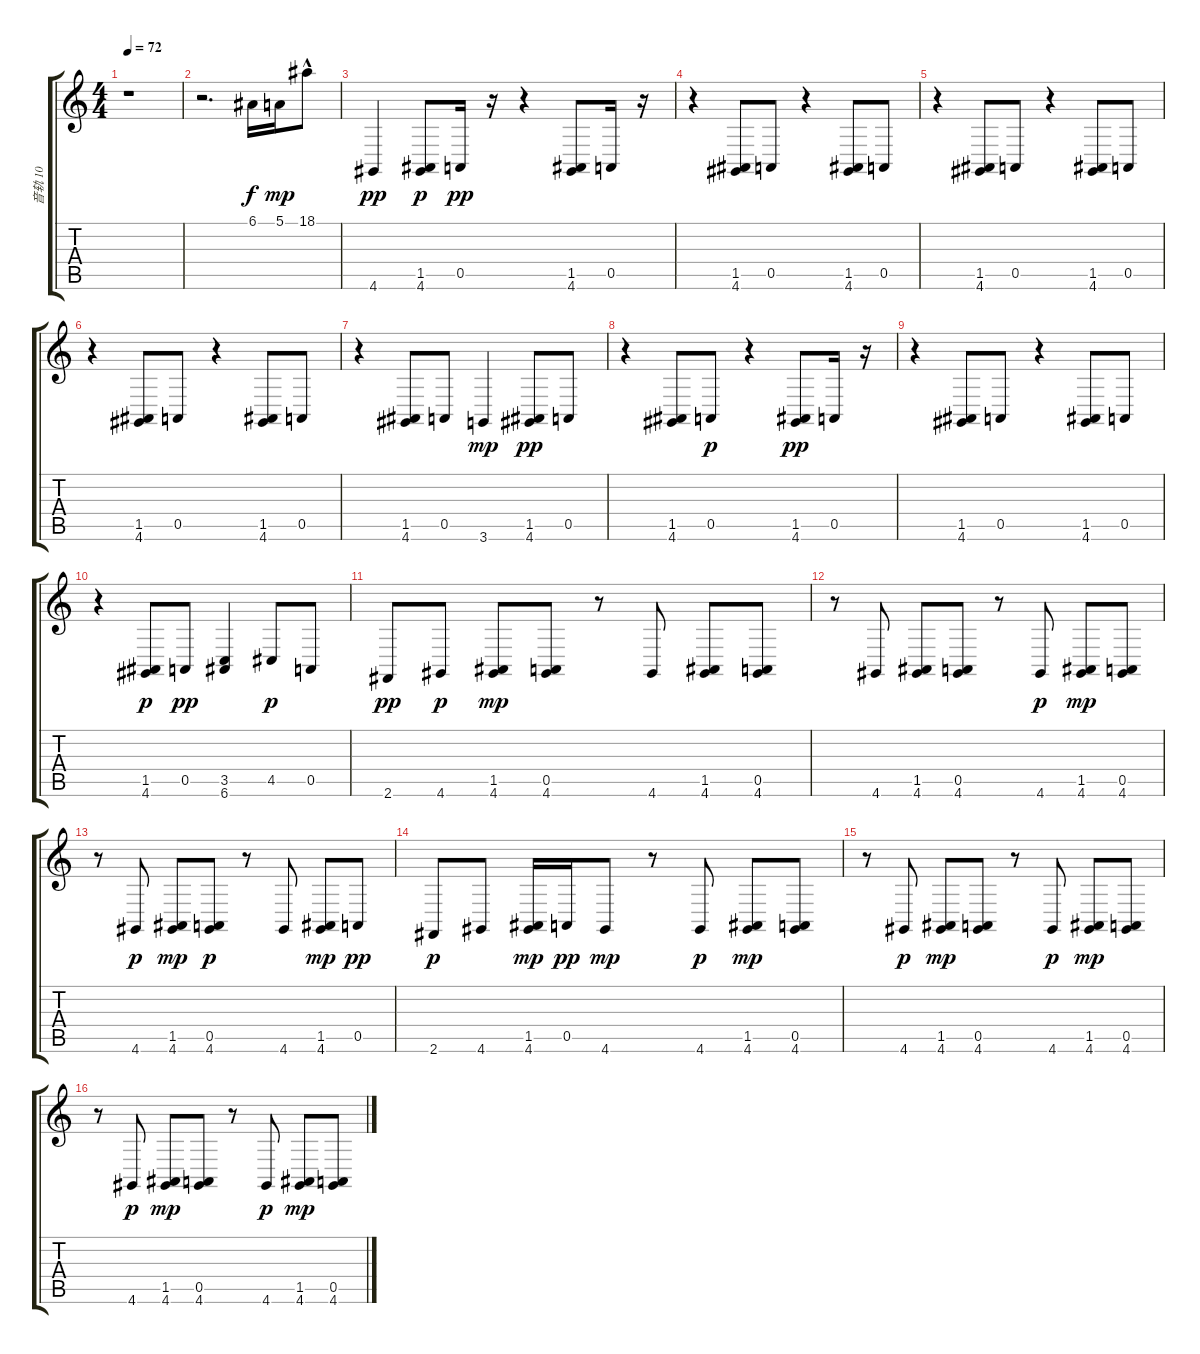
\track ("音轨 10" "音轨 10") {instrument acousticgrandpiano}
\staff {score tabs}
\tuning (E4 B3 G3 D3 A2 E2) {hide}
\ts (4 4)
\tempo 72
\clef g2
\ks c
r.1{dy f} |
r.2{d} 6.1.16{volume 6} 5.1.16{dy mp} 18.1{hac}.8 |
4.6.4{dy pp} (1.5 4.6).8{dy p} 0.5.16{dy pp} r.16 r.4 (1.5 4.6).8 0.5.16 r.16 |
r.4 (1.5 4.6).8 0.5.8 r.4 (1.5 4.6).8 0.5.8 |
r.4{volume 6} (1.5 4.6).8{volume 6 balance 8} 0.5.8{volume 6} r.4{volume 7} (1.5 4.6).8 0.5.8 |
r.4 (1.5 4.6).8 0.5.8 r.4 (1.5 4.6).8{volume 7} 0.5.8{volume 7} |
r.4 (1.5 4.6).8{volume 7} 0.5.8 3.6.4{dy mp} (1.5 4.6).8{dy pp} 0.5.8{volume 8} |
r.4{volume 8} (1.5 4.6).8 0.5.8{dy p volume 8} r.4 (1.5 4.6).8{dy pp volume 8} 0.5.16 r.16 |
r.4 (1.5 4.6).8{volume 8} 0.5.8 r.4{volume 8} (1.5 4.6).8{volume 8} 0.5.8 |
r.4 (1.5 4.6).8{dy p} 0.5.8{dy pp volume 8} (3.5 6.6).4 4.5.8{dy p} 0.5.8 |
2.6.8{dy pp} 4.6.8{dy p} (1.5 4.6).8{dy mp} (0.5 4.6).8 r.8 4.6.8 (1.5 4.6).8 (0.5 4.6).8 |
r.8 4.6.8 (1.5 4.6).8 (0.5 4.6).8 r.8 4.6.8{dy p} (1.5 4.6).8{dy mp} (0.5 4.6).8 |
r.8 4.6.8{dy p} (1.5 4.6).8{dy mp} (0.5 4.6).8{dy p} r.8 4.6.8 (1.5 4.6).8{dy mp} 0.5.8{dy pp} |
2.6.8{dy p} 4.6.8 (1.5 4.6).16{dy mp} 0.5.16{dy pp} 4.6.8{dy mp} r.8 4.6.8{dy p} (1.5 4.6).8{dy mp} (0.5 4.6).8 |
r.8 4.6.8{dy p} (1.5 4.6).8{dy mp} (0.5 4.6).8 r.8 4.6.8{dy p} (1.5 4.6).8{dy mp} (0.5 4.6).8 |
r.8 4.6.8{dy p} (1.5 4.6).8{dy mp} (0.5 4.6).8 r.8 4.6.8{dy p} (1.5 4.6).8{dy mp} (0.5 4.6).8
